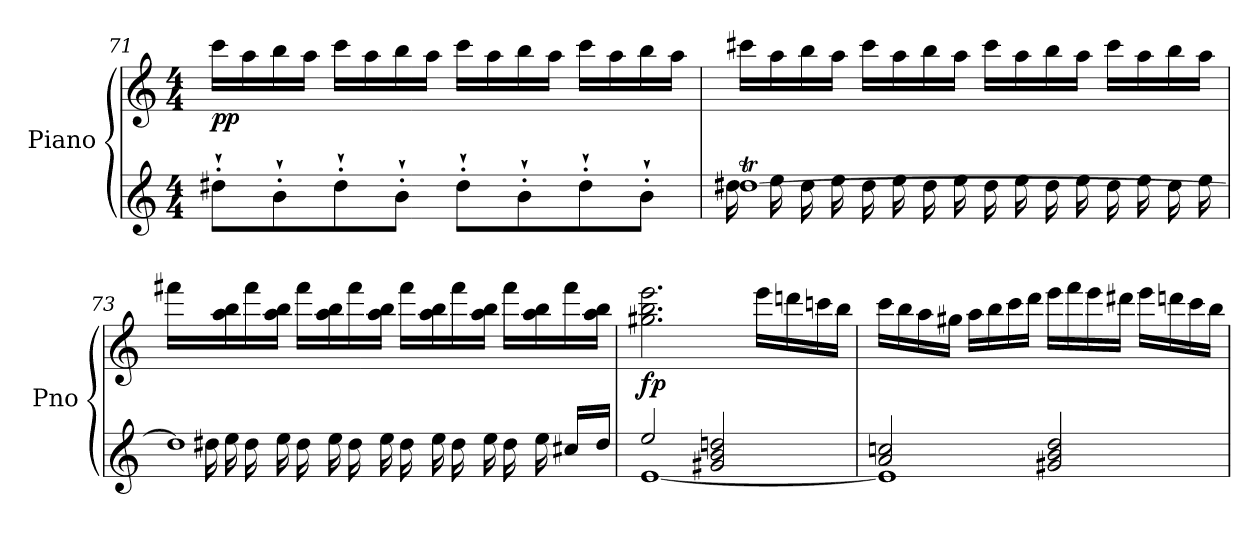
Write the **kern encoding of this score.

**kern	**kern	**dynam
*part1	*part1	*part1
*staff2	*staff1	*staff1/2
*I"Piano	*	*
*I'Pno	*	*
*clefG2	*clefG2	*
*k[]	*k[]	*
*M4/4	*M4/4	*
=71	=71	=71
!	!	!LO:DY:b
8dd#X'`\L	16ccc\LL	pp
.	16aa\	.
8b'`\	16bb\	.
.	16aa\JJ	.
8dd#'`\	16ccc\LL	.
.	16aa\	.
8b'`\J	16bb\	.
.	16aa\JJ	.
8dd#'`\L	16ccc\LL	.
.	16aa\	.
8b'`\	16bb\	.
.	16aa\JJ	.
8dd#'`\	16ccc\LL	.
.	16aa\	.
8b'`\J	16bb\	.
.	16aa\JJ	.
!!LO:LB:g=z
=72	=72	=72
*^	*	*
!	!	!	!LO:DY:b
[1dd#Xt	16dd#	16ccc#X\LL	other-dynamics
.	16ee	16aa\	.
.	16dd#	16bb\	.
.	16ee	16aa\JJ	.
.	16dd#	16ccc#\LL	.
.	16ee	16aa\	.
.	16dd#	16bb\	.
.	16ee	16aa\JJ	.
.	16dd#	16ccc#\LL	.
.	16ee	16aa\	.
.	16dd#	16bb\	.
.	16ee	16aa\JJ	.
.	16dd#	16ccc#\LL	.
.	16ee	16aa\	.
.	16dd#	16bb\	.
.	16ee	16aa\JJ	.
=73	=73	=73	=73
1dd#]	16dd#X	16fff#X\LL	.
.	16ee	16aa\ 16bb\	.
.	16dd#	16fff#\	.
.	16ee	16aa\ 16bb\JJ	.
.	16dd#	16fff#\LL	.
.	16ee	16aa\ 16bb\	.
.	16dd#	16fff#\	.
.	16ee	16aa\ 16bb\JJ	.
.	16dd#	16fff#\LL	.
.	16ee	16aa\ 16bb\	.
.	16dd#	16fff#\	.
.	16ee	16aa\ 16bb\JJ	.
.	16dd#	16fff#\LL	.
.	16ee	16aa\ 16bb\	.
.	16cc#X/LL	16fff#\	.
.	16dd#/JJ	16aa\ 16bb\JJ	.
!!LO:LB:g=z
=74	=74	=74	=74
!	!	!	!LO:DY:b
2ee/	[1e	2.gg#X\ 2.bb\ 2.eee\	fp
2g#X/ 2b/ 2ddn/	.	.	.
.	.	16eee\LL	.
.	.	16dddn\	.
.	.	16cccn\	.
.	.	16bb\JJ	.
=75	=75	=75	=75
2a/ 2ccn/	1e]	16ccc\LL	.
.	.	16bb\	.
.	.	16aa\	.
.	.	16gg#X\JJ	.
.	.	16aa\LL	.
.	.	16bb\	.
.	.	16ccc\	.
.	.	16ddd\JJ	.
2g#X/ 2b/ 2dd/	.	16eee\LL	.
.	.	16fff\	.
.	.	16eee\	.
.	.	16ddd#X\JJ	.
.	.	16eee\LL	.
.	.	16dddn\	.
.	.	16ccc\	.
.	.	16bb\JJ	.
*v	*v	*	*
=	=	=
*-	*-	*-
